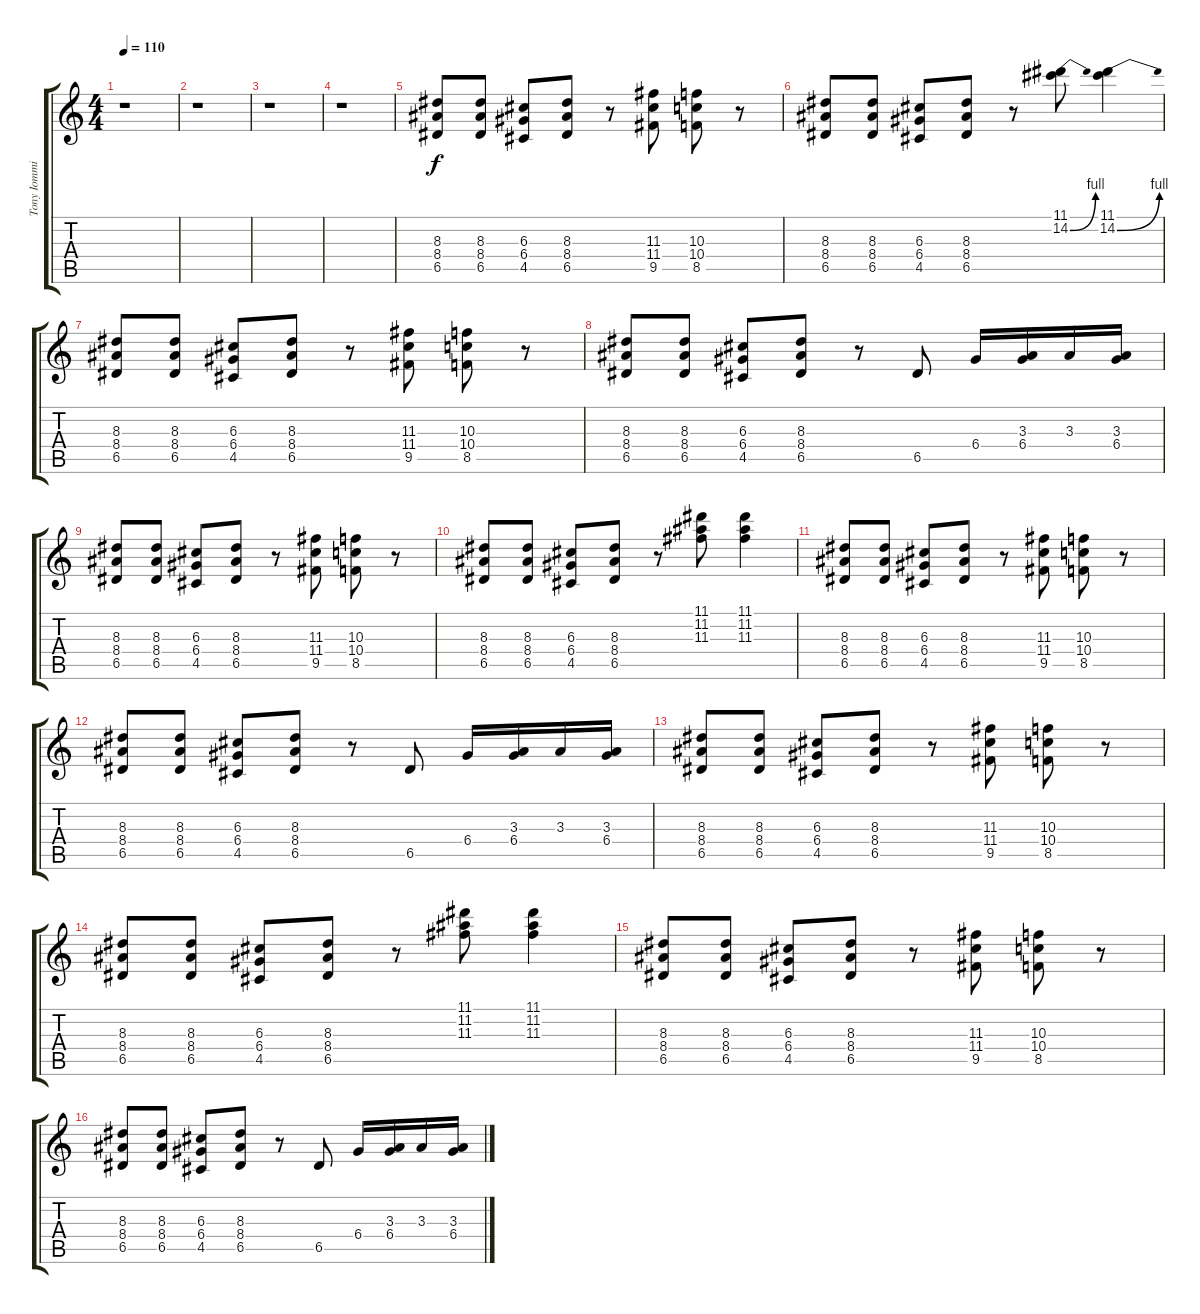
\track ("Tony Iommi (Disto Guitar)" "Tony Iommi") {instrument distortionguitar}
\staff {score tabs}
\tuning (E4 B3 G3 D3 A2 E2) {hide}
\ts (4 4)
\tempo 110
\clef g2
\ks c
r.1{dy f} |
r.1 |
r.1 |
r.1 |
(8.3 8.4 6.5).8 (8.3 8.4 6.5).8 (6.3 6.4 4.5).8 (8.3 8.4 6.5).8 r.8 (11.3 11.4 9.5).8 (10.3 10.4 8.5).8 r.8 |
(8.3 8.4 6.5).8 (8.3 8.4 6.5).8 (6.3 6.4 4.5).8 (8.3 8.4 6.5).8 r.8 (11.1 14.2{be (bend 0 0 60 4)}).8 (11.1 14.2{be (bend 0 0 60 4)}).4 |
(8.3 8.4 6.5).8 (8.3 8.4 6.5).8 (6.3 6.4 4.5).8 (8.3 8.4 6.5).8 r.8 (11.3 11.4 9.5).8 (10.3 10.4 8.5).8 r.8 |
(8.3 8.4 6.5).8 (8.3 8.4 6.5).8 (6.3 6.4 4.5).8 (8.3 8.4 6.5).8 r.8 6.5.8 6.4.16 (3.3 6.4).16 3.3.16 (3.3 6.4).16 |
(8.3 8.4 6.5).8 (8.3 8.4 6.5).8 (6.3 6.4 4.5).8 (8.3 8.4 6.5).8 r.8 (11.3 11.4 9.5).8 (10.3 10.4 8.5).8 r.8 |
(8.3 8.4 6.5).8 (8.3 8.4 6.5).8 (6.3 6.4 4.5).8 (8.3 8.4 6.5).8 r.8 (11.1 11.2 11.3).8 (11.1 11.2 11.3).4 |
(8.3 8.4 6.5).8 (8.3 8.4 6.5).8 (6.3 6.4 4.5).8 (8.3 8.4 6.5).8 r.8 (11.3 11.4 9.5).8 (10.3 10.4 8.5).8 r.8 |
(8.3 8.4 6.5).8 (8.3 8.4 6.5).8 (6.3 6.4 4.5).8 (8.3 8.4 6.5).8 r.8 6.5.8 6.4.16 (3.3 6.4).16 3.3.16 (3.3 6.4).16 |
(8.3 8.4 6.5).8 (8.3 8.4 6.5).8 (6.3 6.4 4.5).8 (8.3 8.4 6.5).8 r.8 (11.3 11.4 9.5).8 (10.3 10.4 8.5).8 r.8 |
(8.3 8.4 6.5).8 (8.3 8.4 6.5).8 (6.3 6.4 4.5).8 (8.3 8.4 6.5).8 r.8 (11.1 11.2 11.3).8 (11.1 11.2 11.3).4 |
(8.3 8.4 6.5).8 (8.3 8.4 6.5).8 (6.3 6.4 4.5).8 (8.3 8.4 6.5).8 r.8 (11.3 11.4 9.5).8 (10.3 10.4 8.5).8 r.8 |
(8.3 8.4 6.5).8 (8.3 8.4 6.5).8 (6.3 6.4 4.5).8 (8.3 8.4 6.5).8 r.8 6.5.8 6.4.16 (3.3 6.4).16 3.3.16 (3.3 6.4).16
